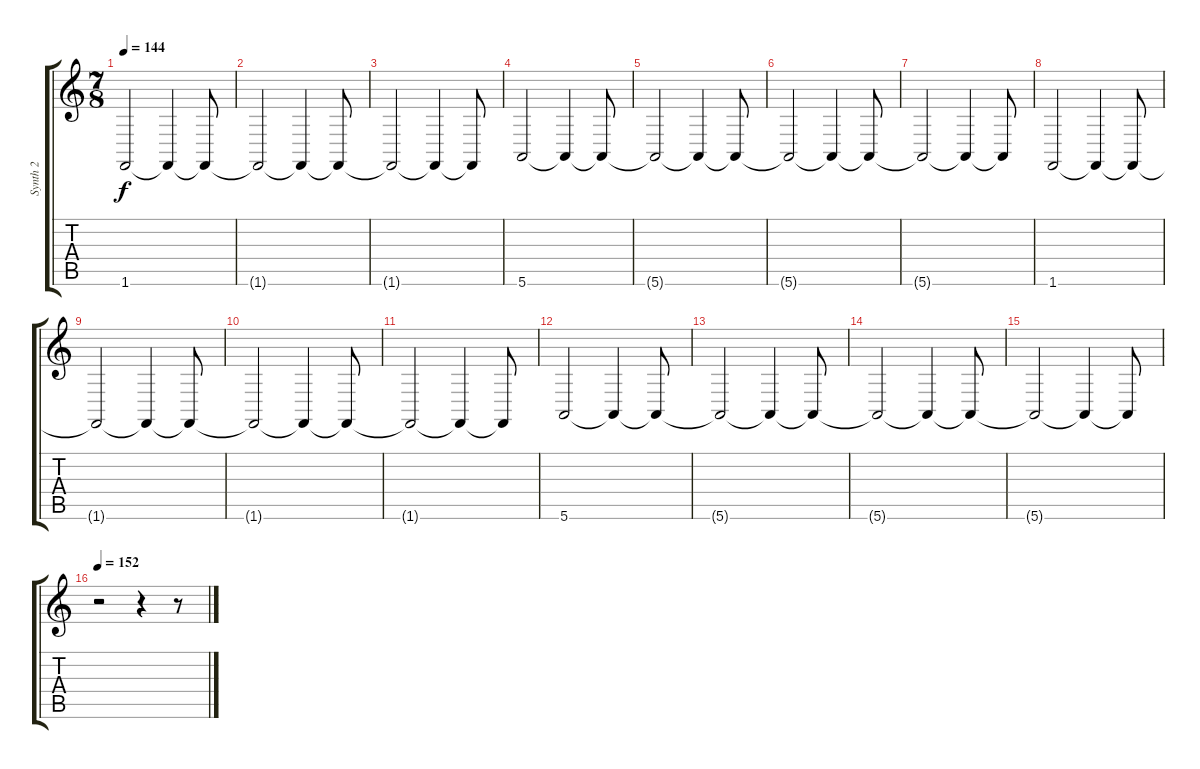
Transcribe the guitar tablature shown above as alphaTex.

\track ("Synth 2" "Synth 2") {instrument pad3polysynth}
\staff {score tabs}
\tuning (E4 B3 G3 D3 A2 E2) {hide}
\ts (7 8)
\tempo 144
\clef g2
\ks c
1.6{t}.2{dy f} 1.6{t}.4 1.6{t}.8 |
1.6{t}.2 1.6{t}.4 1.6{t}.8 |
1.6{t}.2 1.6{t}.4 1.6{t}.8 |
5.6.2{volume 9} 5.6{t}.4 5.6{t}.8 |
5.6{t}.2 5.6{t}.4 5.6{t}.8 |
5.6{t}.2 5.6{t}.4 5.6{t}.8 |
5.6{t}.2 5.6{t}.4 5.6{t}.8 |
1.6.2{volume 9} 1.6{t}.4 1.6{t}.8 |
1.6{t}.2 1.6{t}.4 1.6{t}.8 |
1.6{t}.2 1.6{t}.4 1.6{t}.8 |
1.6{t}.2 1.6{t}.4 1.6{t}.8 |
5.6.2{volume 9} 5.6{t}.4 5.6{t}.8 |
5.6{t}.2 5.6{t}.4 5.6{t}.8 |
5.6{t}.2 5.6{t}.4 5.6{t}.8 |
5.6{t}.2 5.6{t}.4 5.6{t}.8 |
\tempo 152
r.2 r.4 r.8
